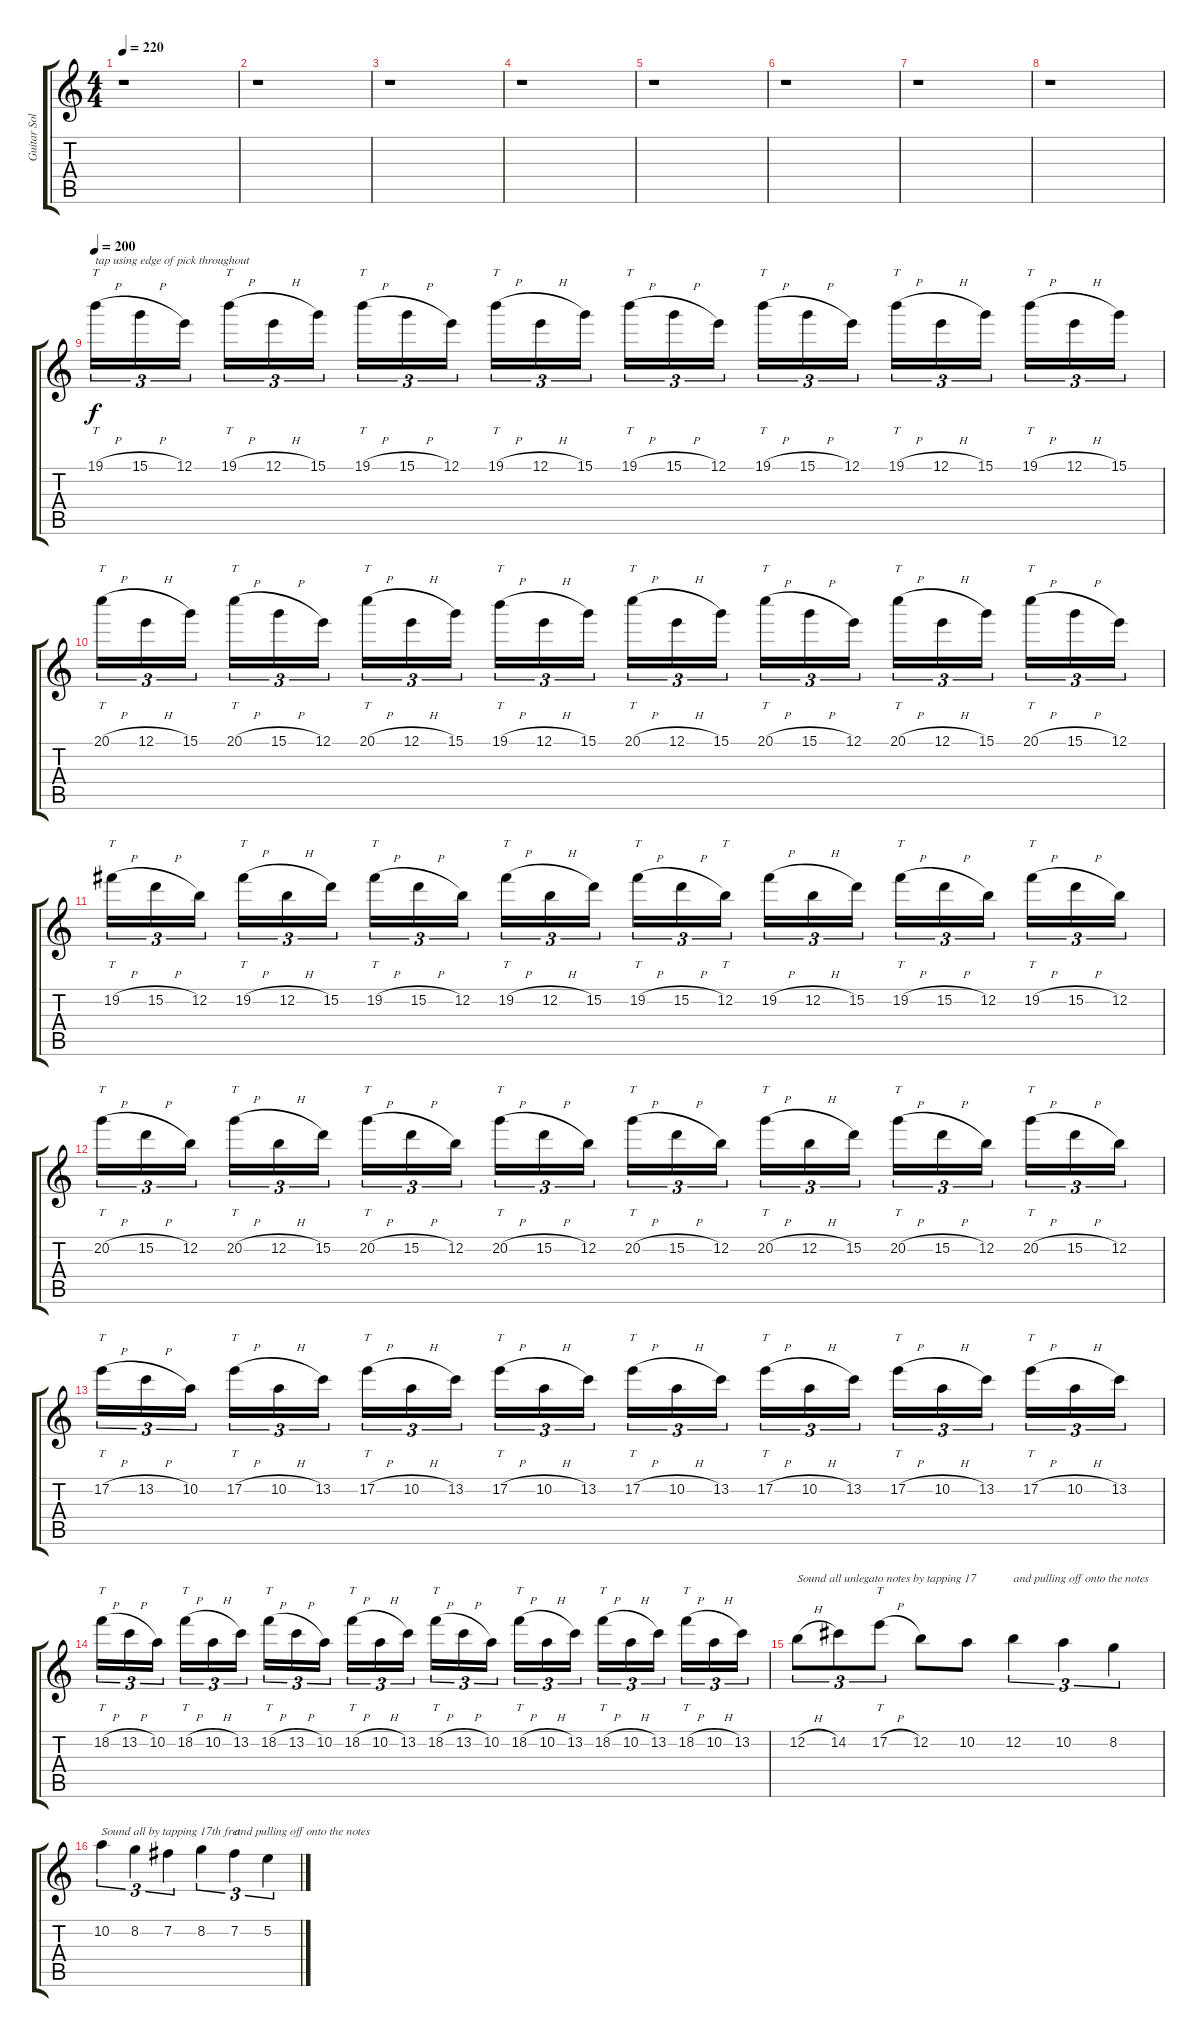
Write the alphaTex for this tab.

\track ("Guitar Solo" "Guitar Sol") {instrument distortionguitar}
\staff {score tabs}
\tuning (E4 B3 G3 D3 A2 E2) {hide}
\ts (4 4)
\tempo 220
\clef g2
\ks c
r.1{dy f} |
r.1 |
r.1 |
r.1 |
r.1 |
r.1 |
r.1 |
r.1 |
\tempo 200
19.1{h}.16{tt tu (3 2) txt "tap using edge of pick throughout"} 15.1{h}.16{tu (3 2)} 12.1.16{tu (3 2)} 19.1{h}.16{tt tu (3 2)} 12.1{h}.16{tu (3 2)} 15.1.16{tu (3 2)} 19.1{h}.16{tt tu (3 2)} 15.1{h}.16{tu (3 2)} 12.1.16{tu (3 2)} 19.1{h}.16{tt tu (3 2)} 12.1{h}.16{tu (3 2)} 15.1.16{tu (3 2)} 19.1{h}.16{tt tu (3 2)} 15.1{h}.16{tu (3 2)} 12.1.16{tu (3 2)} 19.1{h}.16{tt tu (3 2)} 15.1{h}.16{tu (3 2)} 12.1.16{tu (3 2)} 19.1{h}.16{tt tu (3 2)} 12.1{h}.16{tu (3 2)} 15.1.16{tu (3 2)} 19.1{h}.16{tt tu (3 2)} 12.1{h}.16{tu (3 2)} 15.1.16{tu (3 2)} |
20.1{h}.16{tt tu (3 2)} 12.1{h}.16{tu (3 2)} 15.1.16{tu (3 2)} 20.1{h}.16{tt tu (3 2)} 15.1{h}.16{tu (3 2)} 12.1.16{tu (3 2)} 20.1{h}.16{tt tu (3 2)} 12.1{h}.16{tu (3 2)} 15.1.16{tu (3 2)} 19.1{h}.16{tt tu (3 2)} 12.1{h}.16{tu (3 2)} 15.1.16{tu (3 2)} 20.1{h}.16{tt tu (3 2)} 12.1{h}.16{tu (3 2)} 15.1.16{tu (3 2)} 20.1{h}.16{tt tu (3 2)} 15.1{h}.16{tu (3 2)} 12.1.16{tu (3 2)} 20.1{h}.16{tt tu (3 2)} 12.1{h}.16{tu (3 2)} 15.1.16{tu (3 2)} 20.1{h}.16{tt tu (3 2)} 15.1{h}.16{tu (3 2)} 12.1.16{tu (3 2)} |
19.2{h}.16{tt tu (3 2)} 15.2{h}.16{tu (3 2)} 12.2.16{tu (3 2)} 19.2{h}.16{tt tu (3 2)} 12.2{h}.16{tu (3 2)} 15.2.16{tu (3 2)} 19.2{h}.16{tt tu (3 2)} 15.2{h}.16{tu (3 2)} 12.2.16{tu (3 2)} 19.2{h}.16{tt tu (3 2)} 12.2{h}.16{tu (3 2)} 15.2.16{tu (3 2)} 19.2{h}.16{tt tu (3 2)} 15.2{h}.16{tu (3 2)} 12.2.16{tt tu (3 2)} 19.2{h}.16{tu (3 2)} 12.2{h}.16{tu (3 2)} 15.2.16{tu (3 2)} 19.2{h}.16{tt tu (3 2)} 15.2{h}.16{tu (3 2)} 12.2.16{tu (3 2)} 19.2{h}.16{tt tu (3 2)} 15.2{h}.16{tu (3 2)} 12.2.16{tu (3 2)} |
20.2{h}.16{tt tu (3 2)} 15.2{h}.16{tu (3 2)} 12.2.16{tu (3 2)} 20.2{h}.16{tt tu (3 2)} 12.2{h}.16{tu (3 2)} 15.2.16{tu (3 2)} 20.2{h}.16{tt tu (3 2)} 15.2{h}.16{tu (3 2)} 12.2.16{tu (3 2)} 20.2{h}.16{tt tu (3 2)} 15.2{h}.16{tu (3 2)} 12.2.16{tu (3 2)} 20.2{h}.16{tt tu (3 2)} 15.2{h}.16{tu (3 2)} 12.2.16{tu (3 2)} 20.2{h}.16{tt tu (3 2)} 12.2{h}.16{tu (3 2)} 15.2.16{tu (3 2)} 20.2{h}.16{tt tu (3 2)} 15.2{h}.16{tu (3 2)} 12.2.16{tu (3 2)} 20.2{h}.16{tt tu (3 2)} 15.2{h}.16{tu (3 2)} 12.2.16{tu (3 2)} |
17.2{h}.16{tt tu (3 2)} 13.2{h}.16{tu (3 2)} 10.2.16{tu (3 2)} 17.2{h}.16{tt tu (3 2)} 10.2{h}.16{tu (3 2)} 13.2.16{tu (3 2)} 17.2{h}.16{tt tu (3 2)} 10.2{h}.16{tu (3 2)} 13.2.16{tu (3 2)} 17.2{h}.16{tt tu (3 2)} 10.2{h}.16{tu (3 2)} 13.2.16{tu (3 2)} 17.2{h}.16{tt tu (3 2)} 10.2{h}.16{tu (3 2)} 13.2.16{tu (3 2)} 17.2{h}.16{tt tu (3 2)} 10.2{h}.16{tu (3 2)} 13.2.16{tu (3 2)} 17.2{h}.16{tt tu (3 2)} 10.2{h}.16{tu (3 2)} 13.2.16{tu (3 2)} 17.2{h}.16{tt tu (3 2)} 10.2{h}.16{tu (3 2)} 13.2.16{tu (3 2)} |
18.2{h}.16{tt tu (3 2)} 13.2{h}.16{tu (3 2)} 10.2.16{tu (3 2)} 18.2{h}.16{tt tu (3 2)} 10.2{h}.16{tu (3 2)} 13.2.16{tu (3 2)} 18.2{h}.16{tt tu (3 2)} 13.2{h}.16{tu (3 2)} 10.2.16{tu (3 2)} 18.2{h}.16{tt tu (3 2)} 10.2{h}.16{tu (3 2)} 13.2.16{tu (3 2)} 18.2{h}.16{tt tu (3 2)} 13.2{h}.16{tu (3 2)} 10.2.16{tu (3 2)} 18.2{h}.16{tt tu (3 2)} 10.2{h}.16{tu (3 2)} 13.2.16{tu (3 2)} 18.2{h}.16{tt tu (3 2)} 10.2{h}.16{tu (3 2)} 13.2.16{tu (3 2)} 18.2{h}.16{tt tu (3 2)} 10.2{h}.16{tu (3 2)} 13.2.16{tu (3 2)} |
12.2{h}.8{tu (3 2) txt "Sound all unlegato notes by tapping 17"} 14.2.8{tu (3 2)} 17.2{h}.8{tt tu (3 2)} 12.2.8 10.2.8 12.2.4{tu (3 2) txt "and pulling off onto the notes"} 10.2.4{tu (3 2)} 8.2.4{tu (3 2)} |
10.2.4{tu (3 2) txt "Sound all by tapping 17th fret"} 8.2.4{tu (3 2)} 7.2.4{tu (3 2)} 8.2.4{tu (3 2)} 7.2.4{tu (3 2) txt "and pulling off onto the notes"} 5.2.4{tu (3 2)}
